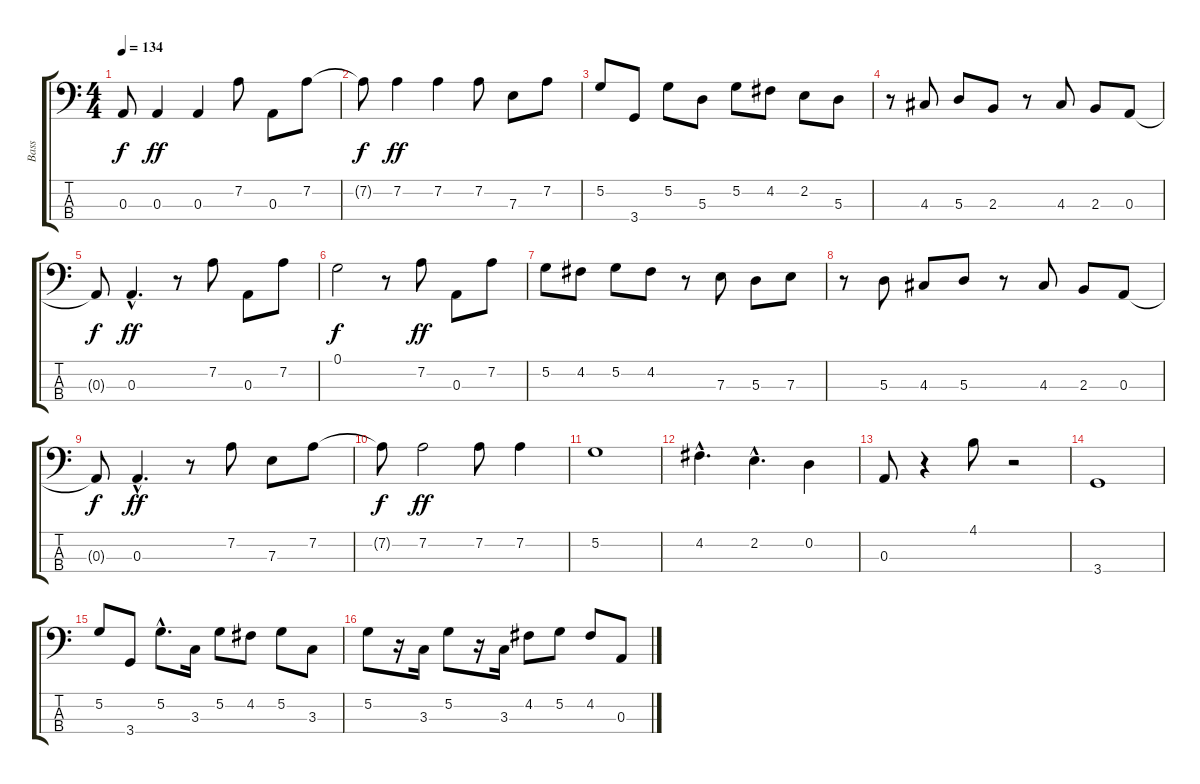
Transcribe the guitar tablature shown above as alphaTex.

\track ("Bass" "Bass") {instrument electricbasspick}
\staff {score tabs}
\tuning (G2 D2 A1 E1) {hide}
\ts (4 4)
\tempo 134
\clef f4
\ks c
0.3{t}.8{dy f} 0.3.4{dy ff} 0.3.4 7.2.8 0.3.8 7.2.8 |
7.2{t}.8{dy f} 7.2.4{dy ff} 7.2.4 7.2.8 7.3.8 7.2.8 |
5.2.8 3.4.8 5.2.8 5.3.8 5.2.8 4.2.8 2.2.8 5.3.8 |
r.8 4.3.8 5.3.8 2.3.8 r.8 4.3.8 2.3.8 0.3.8 |
0.3{t}.8{dy f} 0.3{hac}.4{d dy ff} r.8 7.2.8 0.3.8 7.2.8 |
0.1.2{dy f} r.8 7.2.8{dy ff} 0.3.8 7.2.8 |
5.2.8 4.2.8 5.2.8 4.2.8 r.8 7.3.8 5.3.8 7.3.8 |
r.8 5.3.8 4.3.8 5.3.8 r.8 4.3.8 2.3.8 0.3.8 |
0.3{t}.8{dy f} 0.3{hac}.4{d dy ff} r.8 7.2.8 7.3.8 7.2.8 |
7.2{t}.8{dy f} 7.2.2{dy ff} 7.2.8 7.2.4 |
5.2.1 |
4.2{hac}.4{d} 2.2{hac}.4{d} 0.2.4 |
0.3.8 r.4 4.1.8 r.2 |
3.4.1 |
5.2.8 3.4.8 5.2{hac}.8{d} 3.3.16 5.2.8 4.2.8 5.2.8 3.3.8 |
5.2.8 r.16 3.3.16 5.2.8 r.16 3.3.16 4.2.8 5.2.8 4.2.8 0.3.8
